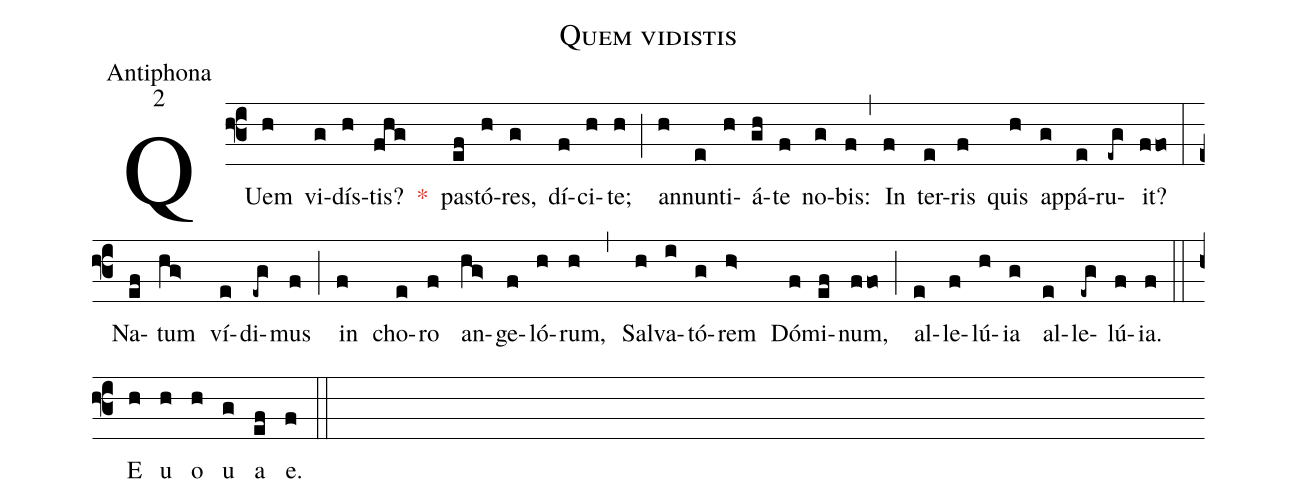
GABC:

name:Quem vidistis;
office-part:Antiphona;
mode:2;
%%
(f3)QUem(h) vi(g)dís(h)tis?(fhg) <c>*</c>() pas(ef)tó(h)res,(g) dí(f)ci(h)te;(h) (;) an(h)nun(e)ti(h)á(gh)te(f) no(g)bis:(f) (,) In(f) ter(e)ris(f) quis(h) ap(g)pá(e)ru(-eg)it?(ffo) (:) Na(ef)tum(hg>) ví(e)di(-eg)mus(f) (;) in(f) cho(e)ro(f) an(hg>)ge(f)ló(h)rum,(h) (,) Sal(h)va(i)tó(g)rem(h>) Dó(f)mi(ef)num,(ffo) (;) al(e)le(f)lú(h)ia(g) al(e)le(-eg)lú(f)ia.(f) (::) E(h) u(h) o(h) u(g) a(ef) e.(f) (::)
